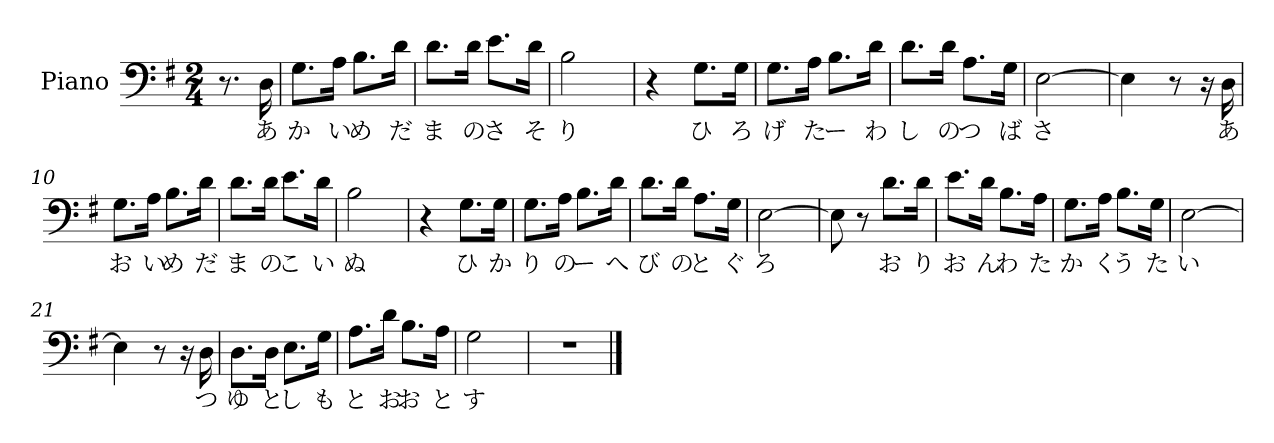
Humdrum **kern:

**kern	**text
*part1	*part1
*staff1	*staff1
*I"Piano	*
*I'Pno.	*
*clefF4	*
*k[f#]	*
*M2/4	*
*MM108	*
=1	=1
8.r	.
!	!LO:LY:b
16D\	あ
=2	=2
!	!LO:LY:b
8.G\L	か
!	!LO:LY:b
16A\Jk	い
!	!LO:LY:b
8.B\L	め
!	!LO:LY:b
16d\Jk	だ
=3	=3
!	!LO:LY:b
8.d\L	ま
!	!LO:LY:b
16d\Jk	の
!	!LO:LY:b
8.e\L	さ
!	!LO:LY:b
16d\Jk	そ
=4	=4
!	!LO:LY:b
2B\	り
=5	=5
4r	.
!	!LO:LY:b
8.G\L	ひ
!	!LO:LY:b
16G\Jk	ろ
=6	=6
!	!LO:LY:b
8.G\L	げ
!	!LO:LY:b
16A\Jk	た
!	!LO:LY:b
8.B\L	ー
!	!LO:LY:b
16d\Jk	わ
=7	=7
!	!LO:LY:b
8.d\L	し
!	!LO:LY:b
16d\Jk	の
!	!LO:LY:b
8.A\L	つ
!	!LO:LY:b
16G\Jk	ば
=8	=8
!	!LO:LY:b
[2E\	さ
=9	=9
4E\]	.
8r	.
16r	.
!	!LO:LY:b
16D\	あ
=10	=10
!	!LO:LY:b
8.G\L	お
!	!LO:LY:b
16A\Jk	い
!	!LO:LY:b
8.B\L	め
!	!LO:LY:b
16d\Jk	だ
!!LO:LB:g=z
=11	=11
!	!LO:LY:b
8.d\L	ま
!	!LO:LY:b
16d\Jk	の
!	!LO:LY:b
8.e\L	こ
!	!LO:LY:b
16d\Jk	い
=12	=12
!	!LO:LY:b
2B\	ぬ
=13	=13
4r	.
!	!LO:LY:b
8.G\L	ひ
!	!LO:LY:b
16G\Jk	か
=14	=14
!	!LO:LY:b
8.G\L	り
!	!LO:LY:b
16A\Jk	の
!	!LO:LY:b
8.B\L	ー
!	!LO:LY:b
16d\Jk	へ
=15	=15
!	!LO:LY:b
8.d\L	び
!	!LO:LY:b
16d\Jk	の
!	!LO:LY:b
8.A\L	と
!	!LO:LY:b
16G\Jk	ぐ
=16	=16
!	!LO:LY:b
[2E\	ろ
=17	=17
8E\]	.
8r	.
!	!LO:LY:b
8.d\L	お
!	!LO:LY:b
16d\Jk	り
=18	=18
!	!LO:LY:b
8.e\L	お
!	!LO:LY:b
16d\Jk	ん
!	!LO:LY:b
8.B\L	わ
!	!LO:LY:b
16A\Jk	た
=19	=19
!	!LO:LY:b
8.G\L	か
!	!LO:LY:b
16A\Jk	く
!	!LO:LY:b
8.B\L	う
!	!LO:LY:b
16G\Jk	た
=20	=20
!	!LO:LY:b
[2E\	い
=21	=21
4E\]	.
8r	.
16r	.
!	!LO:LY:b
16D\	つ
!!LO:LB:g=z
=22	=22
!	!LO:LY:b
8.D\L	ゆ
!	!LO:LY:b
16D\Jk	と
!	!LO:LY:b
8.E\L	し
!	!LO:LY:b
16G\Jk	も
=23	=23
!	!LO:LY:b
8.A\L	と
!	!LO:LY:b
16d\Jk	お
!	!LO:LY:b
8.B\L	お
!	!LO:LY:b
16A\Jk	と
=24	=24
!	!LO:LY:b
2G\	す
=25	=25
2r	.
==	==
*-	*-
